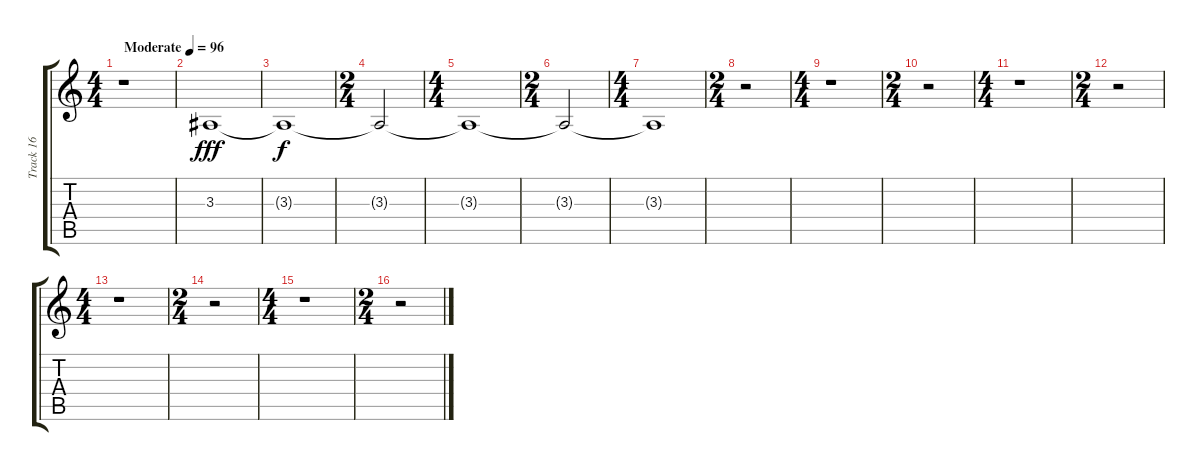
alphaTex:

\track ("Track 16" "Track 16") {instrument birdtweet}
\staff {score tabs}
\tuning (E4 B3 G3 D3 A2 E2) {hide}
\ts (4 4)
\tempo (96 "Moderate")
\clef g2
\ks c
r.1{dy fff instrument birdtweet} |
3.3.1 |
3.3{t}.1{dy f} |
\ts (2 4)
3.3{t}.2 |
\ts (4 4)
3.3{t}.1 |
\ts (2 4)
3.3{t}.2 |
\ts (4 4)
3.3{t}.1 |
\ts (2 4)
r.2 |
\ts (4 4)
r.1 |
\ts (2 4)
r.2 |
\ts (4 4)
r.1 |
\ts (2 4)
r.2 |
\ts (4 4)
r.1 |
\ts (2 4)
r.2 |
\ts (4 4)
r.1 |
\ts (2 4)
r.2
